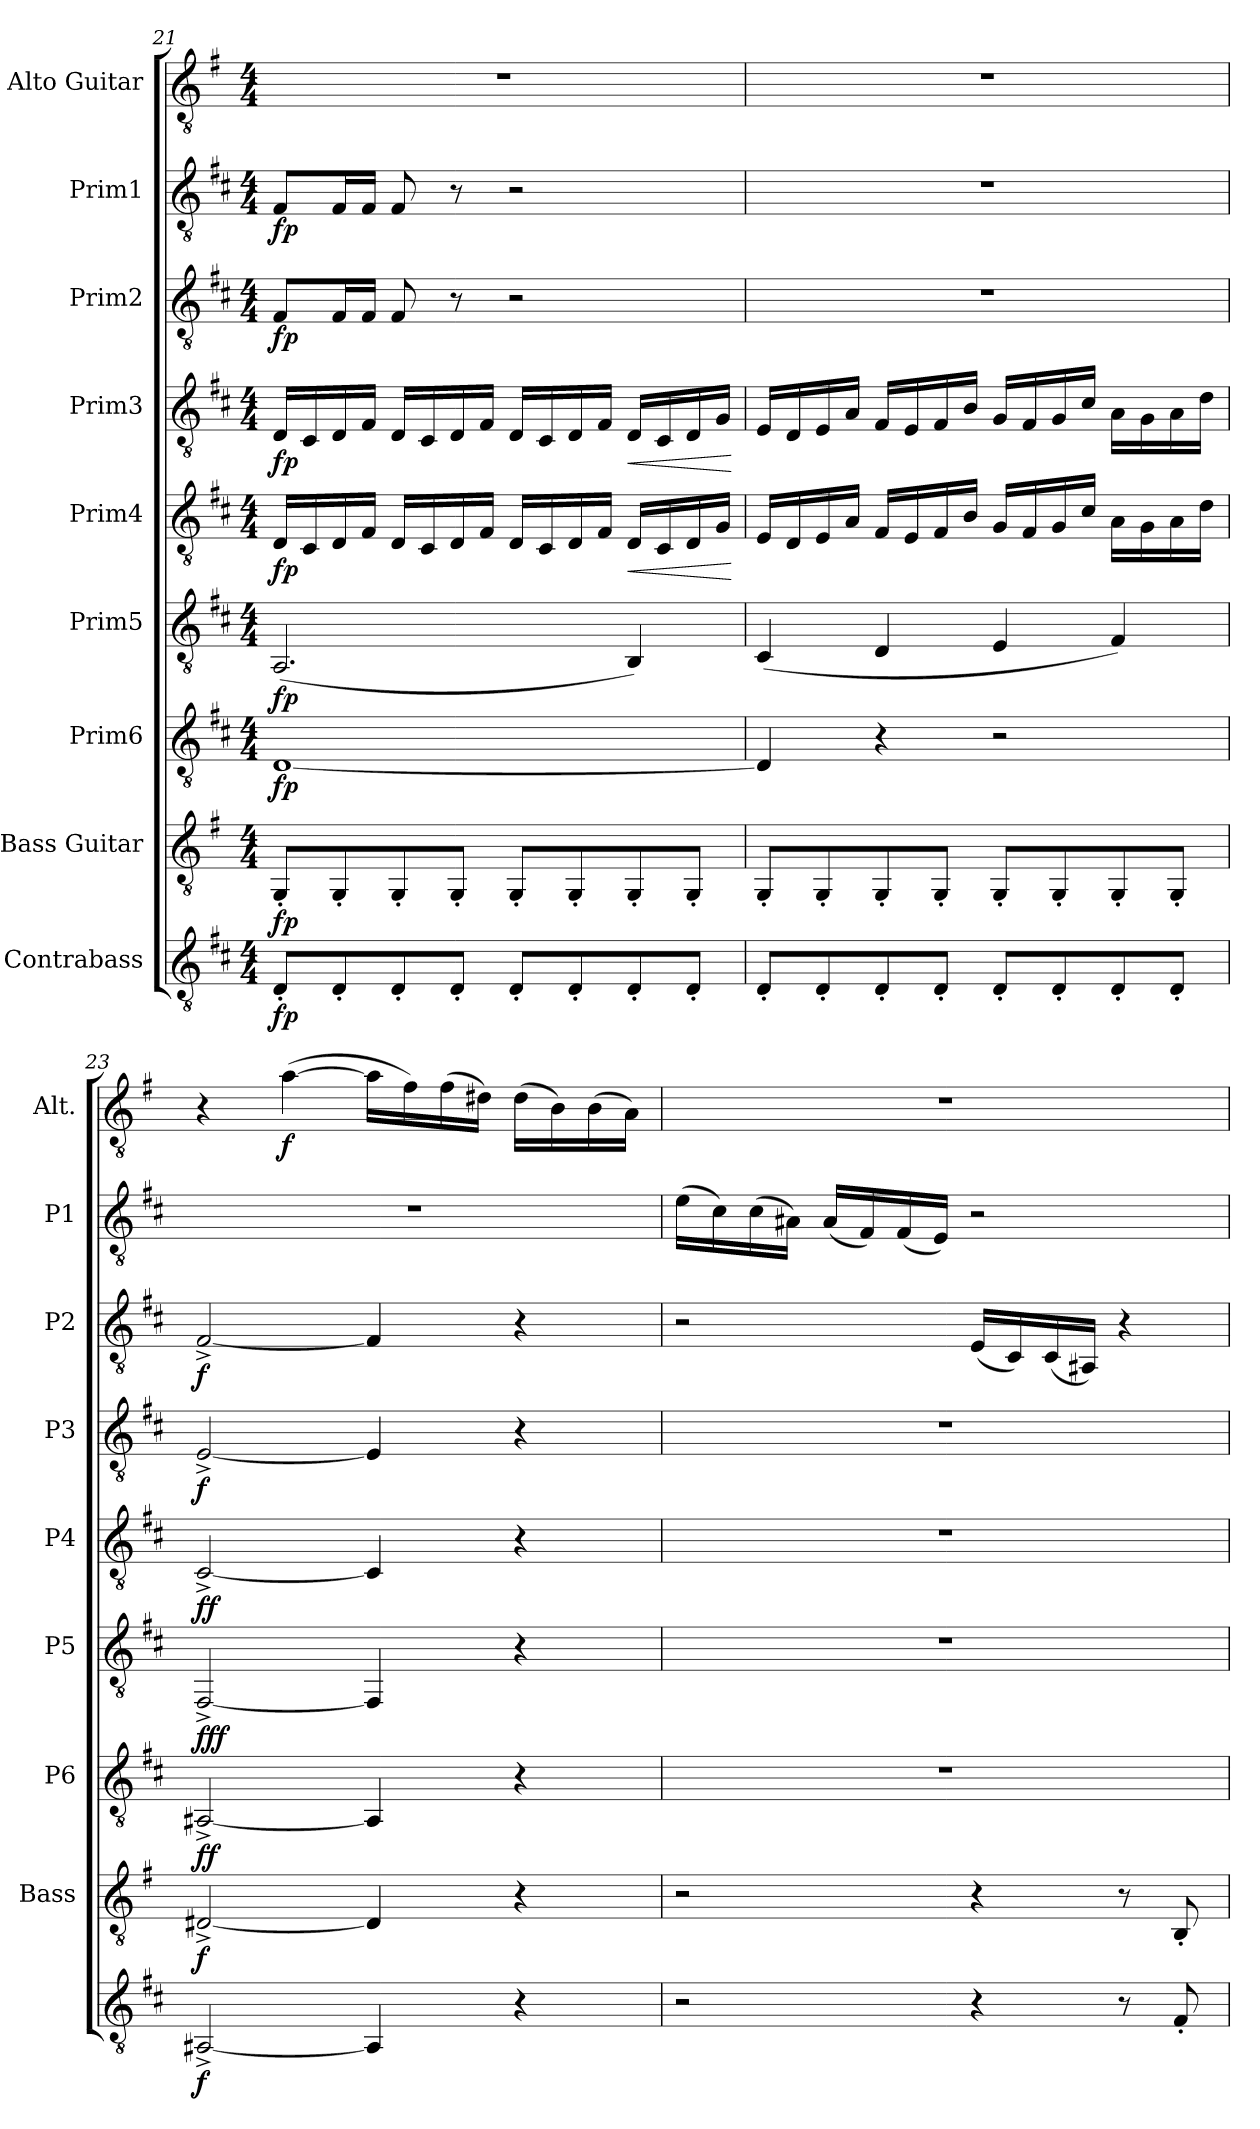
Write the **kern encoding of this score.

**kern	**dynam	**kern	**dynam	**kern	**dynam	**kern	**dynam	**kern	**dynam	**kern	**dynam	**kern	**dynam	**kern	**dynam	**kern	**dynam
*part9	*part9	*part8	*part8	*part7	*part7	*part6	*part6	*part5	*part5	*part4	*part4	*part3	*part3	*part2	*part2	*part1	*part1
*staff9	*staff9	*staff8	*staff8	*staff7	*staff7	*staff6	*staff6	*staff5	*staff5	*staff4	*staff4	*staff3	*staff3	*staff2	*staff2	*staff1	*staff1
*I"Contrabass	*	*I"Bass Guitar	*	*I"Prim6	*	*I"Prim5	*	*I"Prim4	*	*I"Prim3	*	*I"Prim2	*	*I"Prim1	*	*I"Alto Guitar	*
*	*	*I'Bass	*	*I'P6	*	*I'P5	*	*I'P4	*	*I'P3	*	*I'P2	*	*I'P1	*	*I'Alt.	*
*clefGv2	*	*clefGv2	*	*clefGv2	*	*clefGv2	*	*clefGv2	*	*clefGv2	*	*clefGv2	*	*clefGv2	*	*clefGv2	*
*ITrd7c12	*	*ITrd3c5	*	*	*	*	*	*	*	*	*	*	*	*	*	*ITrd-4c-7	*
*k[f#c#]	*	*k[f#c#]	*	*k[f#c#]	*	*k[f#c#]	*	*k[f#c#]	*	*k[f#c#]	*	*k[f#c#]	*	*k[f#c#]	*	*k[f#c#]	*
*M4/4	*	*M4/4	*	*M4/4	*	*M4/4	*	*M4/4	*	*M4/4	*	*M4/4	*	*M4/4	*	*M4/4	*
=21	=21	=21	=21	=21	=21	=21	=21	=21	=21	=21	=21	=21	=21	=21	=21	=21	=21
!	!LO:DY:b	!	!LO:DY:b	!	!LO:DY:b	!	!LO:DY:b	!	!LO:DY:b	!	!LO:DY:b	!	!LO:DY:b	!	!LO:DY:b	!	!
8DD'/L	fp	8DD'/L	fp	[1D	fp	(2.AA/	fp	16D/LL	fp	16D/LL	fp	8F#/L	fp	8F#/L	fp	1r	.
.	.	.	.	.	.	.	.	16C#/	.	16C#/	.	.	.	.	.	.	.
8DD'/	.	8DD'/	.	.	.	.	.	16D/	.	16D/	.	16F#/L	.	16F#/L	.	.	.
.	.	.	.	.	.	.	.	16F#/JJ	.	16F#/JJ	.	16F#/JJ	.	16F#/JJ	.	.	.
8DD'/	.	8DD'/	.	.	.	.	.	16D/LL	.	16D/LL	.	8F#/	.	8F#/	.	.	.
.	.	.	.	.	.	.	.	16C#/	.	16C#/	.	.	.	.	.	.	.
8DD'/J	.	8DD'/J	.	.	.	.	.	16D/	.	16D/	.	8r	.	8r	.	.	.
.	.	.	.	.	.	.	.	16F#/JJ	.	16F#/JJ	.	.	.	.	.	.	.
8DD'/L	.	8DD'/L	.	.	.	.	.	16D/LL	.	16D/LL	.	2r	.	2r	.	.	.
.	.	.	.	.	.	.	.	16C#/	.	16C#/	.	.	.	.	.	.	.
8DD'/	.	8DD'/	.	.	.	.	.	16D/	.	16D/	.	.	.	.	.	.	.
.	.	.	.	.	.	.	.	16F#/JJ	.	16F#/JJ	.	.	.	.	.	.	.
!	!	!	!	!	!	!	!	!	!LO:HP:b	!	!LO:HP:b	!	!	!	!	!	!
8DD'/	.	8DD'/	.	.	.	4BB/)	.	16D/LL	<	16D/LL	<	.	.	.	.	.	.
.	.	.	.	.	.	.	.	16C#/	.	16C#/	.	.	.	.	.	.	.
8DD'/J	.	8DD'/J	.	.	.	.	.	16D/	.	16D/	.	.	.	.	.	.	.
.	.	.	.	.	.	.	.	16G/JJ	.	16G/JJ	.	.	.	.	.	.	.
.	.	.	.	.	.	.	.	.	[	.	[	.	.	.	.	.	.
=22	=22	=22	=22	=22	=22	=22	=22	=22	=22	=22	=22	=22	=22	=22	=22	=22	=22
8DD'/L	.	8DD'/L	.	4D/]	.	(4C#/	.	16E/LL	.	16E/LL	.	1r	.	1r	.	1r	.
.	.	.	.	.	.	.	.	16D/	.	16D/	.	.	.	.	.	.	.
8DD'/	.	8DD'/	.	.	.	.	.	16E/	.	16E/	.	.	.	.	.	.	.
.	.	.	.	.	.	.	.	16A/JJ	.	16A/JJ	.	.	.	.	.	.	.
8DD'/	.	8DD'/	.	4r	.	4D/	.	16F#/LL	.	16F#/LL	.	.	.	.	.	.	.
.	.	.	.	.	.	.	.	16E/	.	16E/	.	.	.	.	.	.	.
8DD'/J	.	8DD'/J	.	.	.	.	.	16F#/	.	16F#/	.	.	.	.	.	.	.
.	.	.	.	.	.	.	.	16B/JJ	.	16B/JJ	.	.	.	.	.	.	.
8DD'/L	.	8DD'/L	.	2r	.	4E/	.	16G/LL	.	16G/LL	.	.	.	.	.	.	.
.	.	.	.	.	.	.	.	16F#/	.	16F#/	.	.	.	.	.	.	.
8DD'/	.	8DD'/	.	.	.	.	.	16G/	.	16G/	.	.	.	.	.	.	.
.	.	.	.	.	.	.	.	16c#/JJ	.	16c#/JJ	.	.	.	.	.	.	.
8DD'/	.	8DD'/	.	.	.	4F#/)	.	16A\LL	.	16A\LL	.	.	.	.	.	.	.
.	.	.	.	.	.	.	.	16G\	.	16G\	.	.	.	.	.	.	.
8DD'/J	.	8DD'/J	.	.	.	.	.	16A\	.	16A\	.	.	.	.	.	.	.
.	.	.	.	.	.	.	.	16d\JJ	.	16d\JJ	.	.	.	.	.	.	.
!!LO:PB:g=z
=23	=23	=23	=23	=23	=23	=23	=23	=23	=23	=23	=23	=23	=23	=23	=23	=23	=23
!	!LO:DY:b	!	!LO:DY:b	!	!LO:DY:b	!	!	!	!	!	!	!	!	!	!	!	!
!	!	!	!	!	!LO:DY:n=1:b	!	!LO:DY:b	!	!	!	!	!	!	!	!	!	!
!	!	!	!	!	!	!	!LO:DY:n=1:b	!	!	!	!	!	!	!	!	!	!
!	!	!	!	!	!	!	!LO:DY:n=2:b	!	!LO:DY:b	!	!	!	!	!	!	!	!
!	!	!	!	!	!	!	!	!	!LO:DY:n=1:b	!	!LO:DY:b	!	!LO:DY:b	!	!	!	!
[2AAA#X^/	f	[2AA#X^/	f	[2AA#X^/	f f	[2FF#^/	f f f	[2C#^/	f f	[2E^/	f	[2F#^/	f	1r	.	4r	.
!	!	!	!	!	!	!	!	!	!	!	!	!	!	!	!	!	!LO:DY:b
.	.	.	.	.	.	.	.	.	.	.	.	.	.	.	.	([4ee\	f
4AAA#/]	.	4AA#/]	.	4AA#/]	.	4FF#/]	.	4C#/]	.	4E/]	.	4F#/]	.	.	.	16ee\LL]	.
.	.	.	.	.	.	.	.	.	.	.	.	.	.	.	.	16cc#\)	.
.	.	.	.	.	.	.	.	.	.	.	.	.	.	.	.	(16cc#\	.
.	.	.	.	.	.	.	.	.	.	.	.	.	.	.	.	16a#X\JJ)	.
4r	.	4r	.	4r	.	4r	.	4r	.	4r	.	4r	.	.	.	(16a#\LL	.
.	.	.	.	.	.	.	.	.	.	.	.	.	.	.	.	16f#\)	.
.	.	.	.	.	.	.	.	.	.	.	.	.	.	.	.	(16f#\	.
.	.	.	.	.	.	.	.	.	.	.	.	.	.	.	.	16e\JJ)	.
=24	=24	=24	=24	=24	=24	=24	=24	=24	=24	=24	=24	=24	=24	=24	=24	=24	=24
2r	.	2r	.	1r	.	1r	.	1r	.	1r	.	2r	.	(16e\LL	.	1r	.
.	.	.	.	.	.	.	.	.	.	.	.	.	.	16c#\)	.	.	.
.	.	.	.	.	.	.	.	.	.	.	.	.	.	(16c#\	.	.	.
.	.	.	.	.	.	.	.	.	.	.	.	.	.	16A#X\JJ)	.	.	.
.	.	.	.	.	.	.	.	.	.	.	.	.	.	(16A#/LL	.	.	.
.	.	.	.	.	.	.	.	.	.	.	.	.	.	16F#/)	.	.	.
.	.	.	.	.	.	.	.	.	.	.	.	.	.	(16F#/	.	.	.
.	.	.	.	.	.	.	.	.	.	.	.	.	.	16E/JJ)	.	.	.
4r	.	4r	.	.	.	.	.	.	.	.	.	(16E/LL	.	2r	.	.	.
.	.	.	.	.	.	.	.	.	.	.	.	16C#/)	.	.	.	.	.
.	.	.	.	.	.	.	.	.	.	.	.	(16C#/	.	.	.	.	.
.	.	.	.	.	.	.	.	.	.	.	.	16AA#X/JJ)	.	.	.	.	.
8r	.	8r	.	.	.	.	.	.	.	.	.	4r	.	.	.	.	.
8FF#'/	.	8FF#'/	.	.	.	.	.	.	.	.	.	.	.	.	.	.	.
=	=	=	=	=	=	=	=	=	=	=	=	=	=	=	=	=	=
*-	*-	*-	*-	*-	*-	*-	*-	*-	*-	*-	*-	*-	*-	*-	*-	*-	*-
